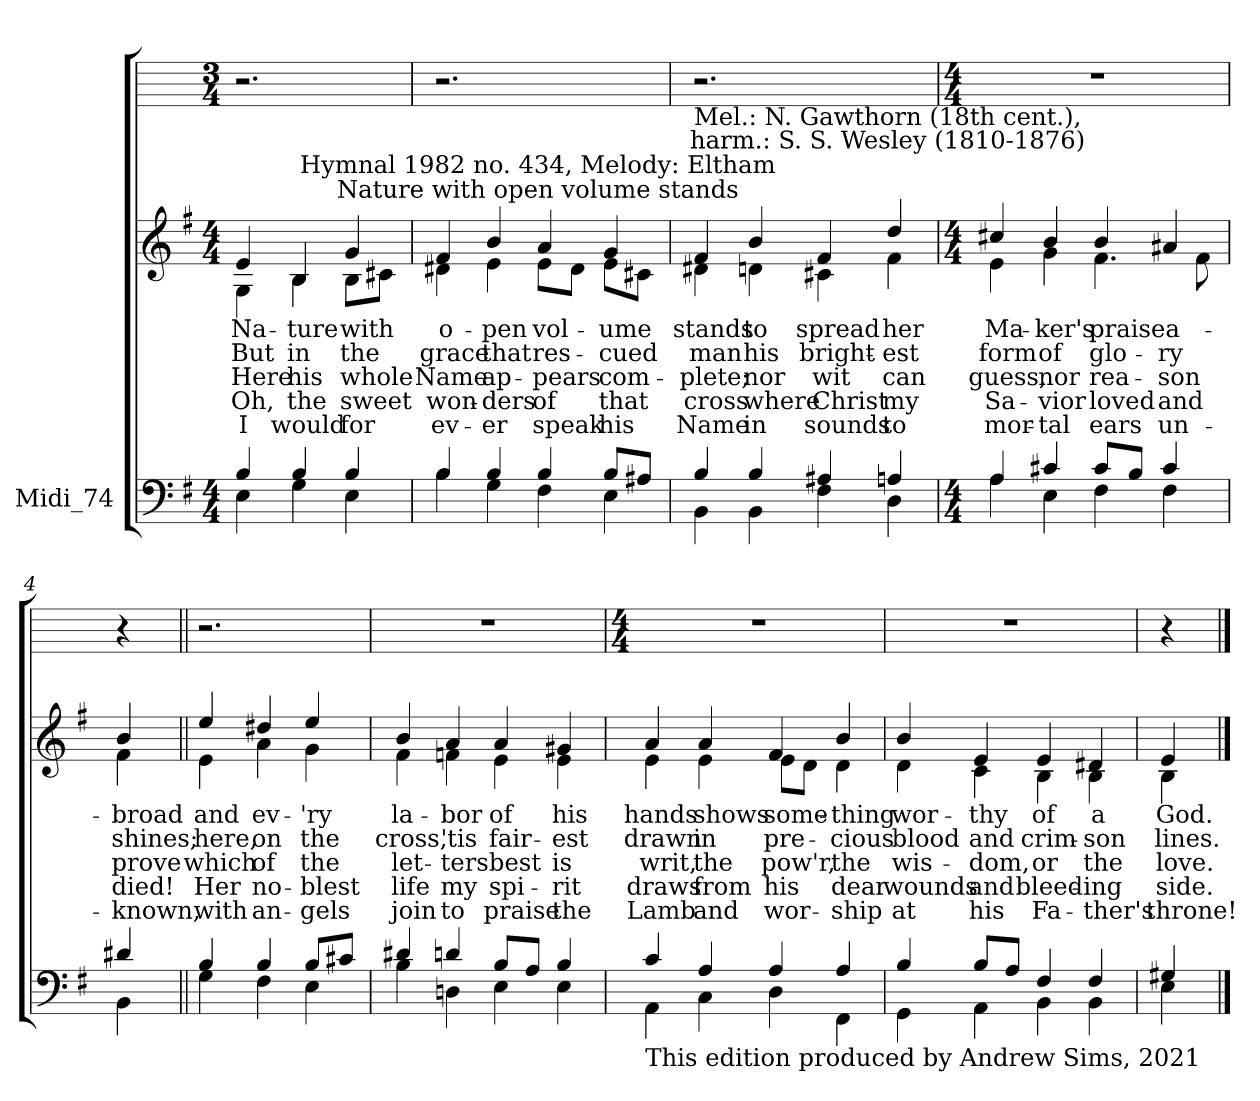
**kern	**kern	**text	**text	**text	**text	**text	**kern
*part3	*part2	*part2	*part2	*part2	*part2	*part2	*part1
*staff3	*staff2	*staff2	*staff2	*staff2	*staff2	*staff2	*staff1
*I"Midi_74	*	*	*	*	*	*	*
*clefF4	*clefG2	*	*	*	*	*	*
*k[f#]	*k[f#]	*	*	*	*	*	*
*G:	*G:	*	*	*	*	*	*
*M4/4	*M4/4	*	*	*	*	*	*M3/4
=	=	=	=	=	=	=	=
*^	*	*	*	*	*	*	*
!	!	!LO:TX:a:cj:t=Isaac Watts\n(1674-1748)	!	!	!	!	!	!
!	!	!	!LO:LY:b	!LO:LY:b	!LO:LY:b	!LO:LY:b	!LO:LY:b	!
*	*	*^	*	*	*	*	*	*
4B/	4E\	4e/	4G\	Na-	-But	Here	Oh,	I	2.r
!	!	!	!	!LO:LY:b	!LO:LY:b	!LO:LY:b	!LO:LY:b	!LO:LY:b	!
4B/	4G\	4B/	4B\	ture	in	his	the	would	.
!	!	!	!	!LO:LY:b	!LO:LY:b	!LO:LY:b	!LO:LY:b	!LO:LY:b	!
4B/	4E\	4g/	8B\L	with	the	whole	sweet	for	.
.	.	.	8c#X\J	.	.	.	.	.	.
=1	=1	=1	=1	=1	=1	=1	=1	=1	=1
!	!	!	!	!LO:LY:b	!LO:LY:b	!LO:LY:b	!LO:LY:b	!LO:LY:b	!
4B/	4B\	4f#/	4d#X\	o-	-grace	Name	won-	-ev-	2.r
!	!	!	!	!LO:LY:b	!LO:LY:b	!LO:LY:b	!LO:LY:b	!LO:LY:b	!
4B/	4G\	4b/	4e\	-pen	that	ap-	-ders	er	.
!	!	!LO:TX:a:cj:t=Nature with open volume stands	!	!	!	!	!	!	!
!	!	!LO:TX:a:cj:t=Hymnal 1982 no. 434, Melody&colon; Eltham	!	!	!	!	!	!	!
!	!	!	!	!LO:LY:b	!LO:LY:b	!LO:LY:b	!LO:LY:b	!LO:LY:b	!
4B/	4F#\	4a/	8e\L	vol-	-res-	-pears	of	speak	.
.	.	.	8d#\J	.	.	.	.	.	.
!	!	!	!	!LO:LY:b	!LO:LY:b	!LO:LY:b	!LO:LY:b	!LO:LY:b	!
8B/L	4E\	4g/	8e\L	ume	cued	com-	-that	his	4ryy
8A#X/J	.	.	8c#X\J	.	.	.	.	.	.
=2	=2	=2	=2	=2	=2	=2	=2	=2	=2
!	!	!	!	!LO:LY:b	!LO:LY:b	!LO:LY:b	!LO:LY:b	!LO:LY:b	!
4B/	4BB\	4f#/	4d#X\	stands	man	plete;	cross	Name	2.r
!	!	!	!	!LO:LY:b	!LO:LY:b	!LO:LY:b	!LO:LY:b	!LO:LY:b	!
4B/	4BB\	4b/	4dn\	to	his	nor	where	in	.
!	!	!	!	!LO:LY:b	!LO:LY:b	!LO:LY:b	!LO:LY:b	!LO:LY:b	!
4A#X/	4F#\	4f#/	4c#X\	spread	bright-	-wit	Christ	sounds	.
!	!	!LO:TX:a:cj:t=Mel.&colon; N. Gawthorn (18th cent.),\nharm.&colon; S. S. Wesley (1810-1876)	!	!	!	!	!	!	!
!	!	!	!	!LO:LY:b	!LO:LY:b	!LO:LY:b	!LO:LY:b	!LO:LY:b	!
4An/	4D\	4dd/	4f#\	her	est	can	my	to	4ryy
!!LO:LB:g=z
=3	=3	=3	=3	=3	=3	=3	=3	=3	=3
*M4/4	*	*M4/4	*	*	*	*	*	*	*M4/4
!	!	!	!	!LO:LY:b	!LO:LY:b	!LO:LY:b	!LO:LY:b	!LO:LY:b	!
4A/	4A\	4cc#X/	4e\	Ma-	-form	guess,	Sa-	-mor-	1r
!	!	!	!	!LO:LY:b	!LO:LY:b	!LO:LY:b	!LO:LY:b	!LO:LY:b	!
4c#X/	4E\	4b/	4g\	-ker's	of	nor	vior	tal	.
!	!	!	!	!LO:LY:b	!LO:LY:b	!LO:LY:b	!LO:LY:b	!LO:LY:b	!
8c#/L	4F#\	4b/	4.f#\	praise	glo-	-rea-	-loved	ears	.
8B/J	.	.	.	.	.	.	.	.	.
!	!	!	!	!LO:LY:b	!LO:LY:b	!LO:LY:b	!LO:LY:b	!LO:LY:b	!
4c#/	4F#\	4a#X/	.	a-	-ry	son	and	un-	.
.	.	.	8f#\	.	.	.	.	.	.
=4	=4	=4	=4	=4	=4	=4	=4	=4	=4
!	!	!	!	!LO:LY:b	!LO:LY:b	!LO:LY:b	!LO:LY:b	!LO:LY:b	!
4d#X/	4BB\	4b/	4f#\	-broad	shines;	prove	died!	known,	4r
=5||	=5||	=5||	=5||	=5||	=5||	=5||	=5||	=5||	=5||
!	!	!	!	!LO:LY:b	!LO:LY:b	!LO:LY:b	!LO:LY:b	!LO:LY:b	!
4B/	4G\	4ee/	4e\	and	here,	which	Her	with	2.r
!	!	!	!	!LO:LY:b	!LO:LY:b	!LO:LY:b	!LO:LY:b	!LO:LY:b	!
4B/	4F#\	4dd#X/	4a\	ev-	-on	of	no-	-an-	.
!	!	!	!	!LO:LY:b	!LO:LY:b	!LO:LY:b	!LO:LY:b	!LO:LY:b	!
8B/L	4E\	4ee/	4g\	-'ry	the	the	blest	gels	.
8c#X/J	.	.	.	.	.	.	.	.	.
=6	=6	=6	=6	=6	=6	=6	=6	=6	=6
!	!	!	!	!LO:LY:b	!LO:LY:b	!LO:LY:b	!LO:LY:b	!LO:LY:b	!
4d#X/	4B\	4b/	4f#\	la-	-cross,	let-	-life	join	1r
!	!	!	!	!LO:LY:b	!LO:LY:b	!LO:LY:b	!LO:LY:b	!LO:LY:b	!
4dn/	4Dn\	4a/	4fn\	bor	'tis	ters	my	to	.
!	!	!	!	!LO:LY:b	!LO:LY:b	!LO:LY:b	!LO:LY:b	!LO:LY:b	!
8B/L	4E\	4a/	4e\	of	fair-	-best	spi-	-praise	.
8A/J	.	.	.	.	.	.	.	.	.
!	!	!	!	!LO:LY:b	!LO:LY:b	!LO:LY:b	!LO:LY:b	!LO:LY:b	!
4B/	4E\	4g#X/	4e\	his	est	is	rit	the	.
!!LO:LB:g=z
=7	=7	=7	=7	=7	=7	=7	=7	=7	=7
*	*	*	*	*	*	*	*	*	*M4/4
!LO:TX:b:t=This edition produced by Andrew Sims, 2021	!	!	!	!	!	!	!	!	!
!	!	!	!	!LO:LY:b	!LO:LY:b	!LO:LY:b	!LO:LY:b	!LO:LY:b	!
4c/	4AA\	4a/	4e\	hands	drawn	writ,	draws	Lamb	1r
!	!	!	!	!LO:LY:b	!LO:LY:b	!LO:LY:b	!LO:LY:b	!LO:LY:b	!
4A/	4C\	4a/	4e\	shows	in	the	from	and	.
!	!	!	!	!LO:LY:b	!LO:LY:b	!LO:LY:b	!LO:LY:b	!LO:LY:b	!
4A/	4D\	4f#/	8e\L	some-	-pre-	-pow'r,	his	wor-	.
.	.	.	8d\J	.	.	.	.	.	.
!	!	!	!	!LO:LY:b	!LO:LY:b	!LO:LY:b	!LO:LY:b	!LO:LY:b	!
4A/	4FF#\	4b/	4d\	-thing	cious	the	dear	ship	.
=8	=8	=8	=8	=8	=8	=8	=8	=8	=8
!	!	!	!	!LO:LY:b	!LO:LY:b	!LO:LY:b	!LO:LY:b	!LO:LY:b	!
4B/	4GG\	4b/	4d\	wor-	-blood	wis-	-wounds	at	1r
!	!	!	!	!LO:LY:b	!LO:LY:b	!LO:LY:b	!LO:LY:b	!LO:LY:b	!
8B/L	4AA\	4e/	4c\	thy	and	dom,	and	his	.
8A/J	.	.	.	.	.	.	.	.	.
!	!	!	!	!LO:LY:b	!LO:LY:b	!LO:LY:b	!LO:LY:b	!LO:LY:b	!
4F#/	4BB\	4e/	4B\	of	crim-	-or	bleed-	-Fa-	.
!	!	!	!	!LO:LY:b	!LO:LY:b	!LO:LY:b	!LO:LY:b	!LO:LY:b	!
4F#/	4BB\	4d#X/	4B\	-a	son	the	ing	ther's	.
=9	=9	=9	=9	=9	=9	=9	=9	=9	=9
!	!	!	!	!LO:LY:b	!LO:LY:b	!LO:LY:b	!LO:LY:b	!LO:LY:b	!
4G#X/	4E\	4e/	4B\	God.	lines.	love.	side.	throne!	4r
*v	*v	*	*	*	*	*	*	*	*
*	*v	*v	*	*	*	*	*	*
==	==	==	==	==	==	==	==
*-	*-	*-	*-	*-	*-	*-	*-
